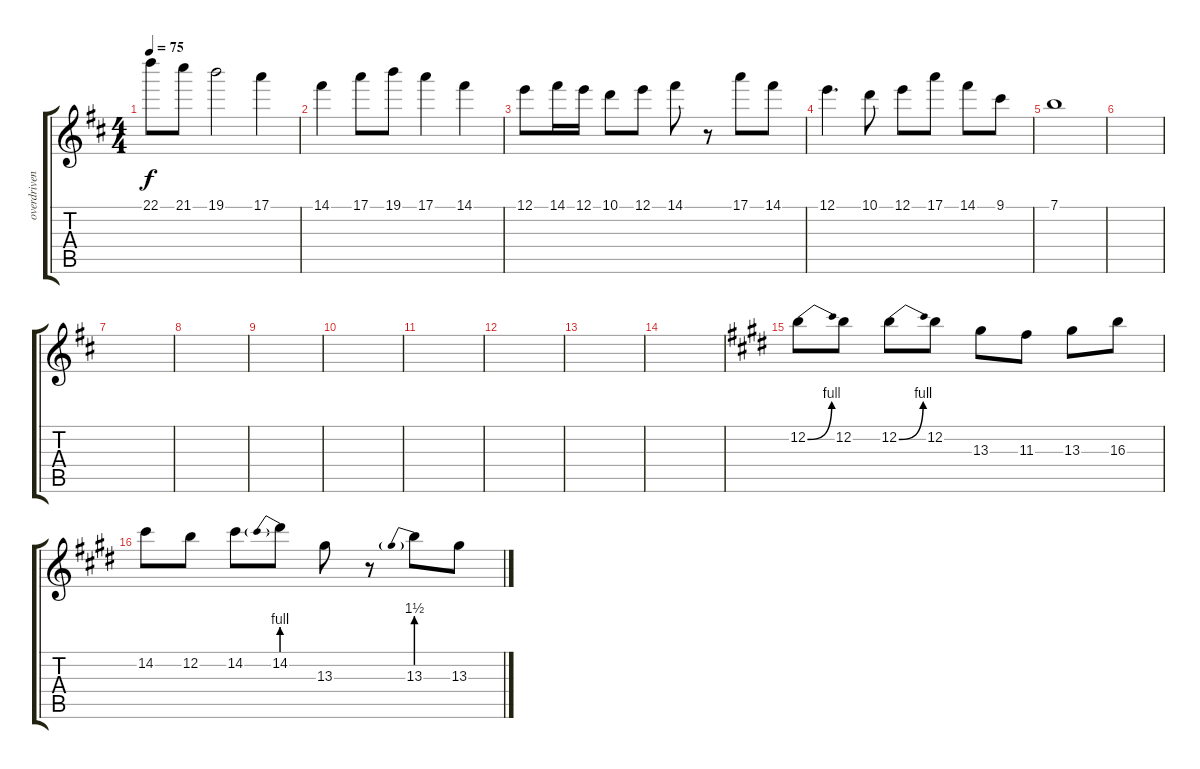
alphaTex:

\track ("overdriven guitar" "overdriven") {instrument overdrivenguitar}
\staff {score tabs}
\tuning (E4 B3 G3 D3 A2 E2) {hide}
\ts (4 4)
\tempo 75
\clef g2
\ks d
22.1.8{dy f} 21.1.8 19.1.2 17.1.4 |
14.1.4 17.1.8 19.1.8 17.1.4 14.1.4 |
12.1.8 14.1.16 12.1.16 10.1.8 12.1.8{txt ""} 14.1.8 r.8 17.1.8 14.1.8 |
12.1.4{d} 10.1.8 12.1.8 17.1.8 14.1.8 9.1.8 |
7.1.1 |
|
|
|
|
|
|
|
|
|
\ks e
12.2{be (bend 0 0 60 4)}.8 12.2.8 12.2{be (bend 0 0 60 4)}.8 12.2.8 13.3.8 11.3.8 13.3.8 16.3.8 |
14.2.8 12.2.8 14.2.8 14.2{be (prebend 0 4 60 4)}.8 13.3.8 r.8 13.3{be (prebend 0 6 60 6)}.8 13.3.8
